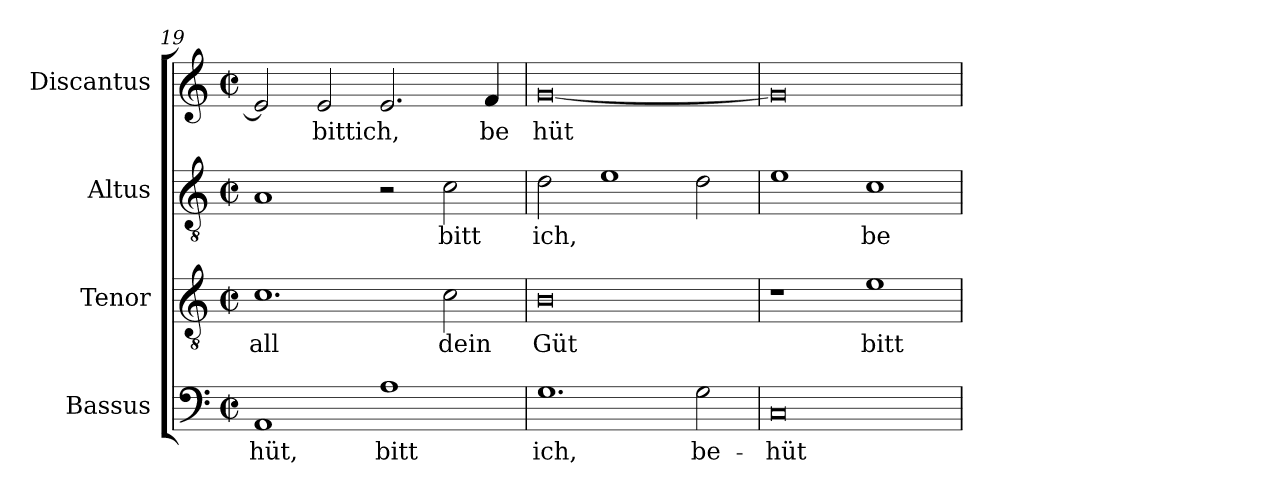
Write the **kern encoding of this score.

**kern	**text	**kern	**text	**kern	**text	**kern	**text
*part4	*part4	*part3	*part3	*part2	*part2	*part1	*part1
*staff4	*staff4	*staff3	*staff3	*staff2	*staff2	*staff1	*staff1
*I"Bassus	*	*I"Tenor	*	*I"Altus	*	*I"Discantus	*
*clefF4	*	*clefGv2	*	*clefGv2	*	*clefG2	*
*M2/2	*	*M2/2	*	*M2/2	*	*M2/2	*
*met(c|)	*	*met(c|)	*	*met(c|)	*	*met(c|)	*
=19	=19	=19	=19	=19	=19	=19	=19
!	!LO:LY:b:cj	!	!LO:LY:b:cj	!	!	!	!
1AA	-hüt,	1.c	all	1A	.	2e/]	.
!	!	!	!	!	!	!	!LO:LY:b
.	.	.	.	.	.	2e/	bittich,
!	!LO:LY:b:cj	!	!	!	!	!	!
1A	bitt	.	.	2r	.	2.e/	.
!	!	!	!LO:LY:b:cj	!	!LO:LY:b:cj	!	!
.	.	2c\	dein	2c\	bitt	.	.
!	!	!	!	!	!	!	!LO:LY:b:cj
.	.	.	.	.	.	4f/	be
=20	=20	=20	=20	=20	=20	=20	=20
!	!LO:LY:b:cj	!	!LO:LY:b:cj	!	!LO:LY:b:cj	!	!LO:LY:b:cj
1.G	ich,	0B	Güt	2d\	ich,	[<0g	hüt
.	.	.	.	1e	.	.	.
!	!LO:LY:b:cj	!	!	!	!	!	!
2G\	be-	.	.	2d\	.	.	.
=21	=21	=21	=21	=21	=21	=21	=21
!	!LO:LY:b:cj	!	!	!	!	!	!
0C	-hüt	1r	.	1e	.	0g]	.
!	!	!	!LO:LY:b:cj	!	!LO:LY:b:cj	!	!
.	.	1e	bitt	1c	be	.	.
=	=	=	=	=	=	=	=
*-	*-	*-	*-	*-	*-	*-	*-
